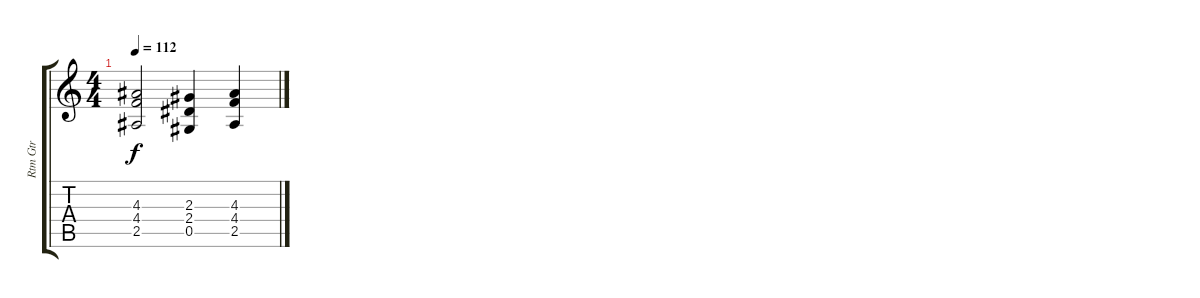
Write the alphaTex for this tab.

\track ("Rtm Gtr" "Rtm Gtr") {instrument distortionguitar}
\staff {score tabs}
\tuning (Eb4 Bb3 Gb3 Db3 Ab2 Eb2) {hide}
\ts (4 4)
\tempo 112
\clef g2
\ks c
(4.3{t} 4.4{t} 2.5{t}).2{dy f} (2.3 2.4 0.5).4 (4.3 4.4 2.5).4
